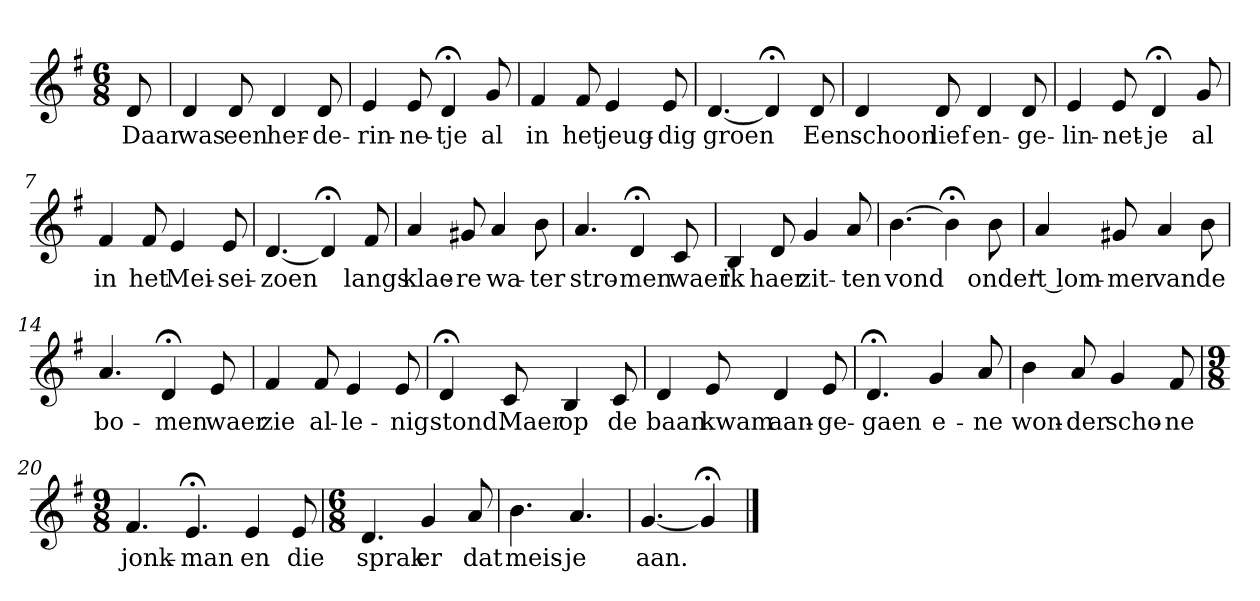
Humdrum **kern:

**kern	**text
*part1	*part1
*staff1	*staff1
*k[f#]	*
*G:	*
*M6/8	*
*MM120	*
=	=
8d	Daar
=1	=1
4d	was
8d	een
4d	her-
8d	-de-
=2	=2
4e	-rin-
8e	-ne-
4d;<	-tje
8g	al
=3	=3
4f#	in
8f#	het
4e	jeug-
8e	-dig
=4	=4
[4.d	groen
4d;<]	.
8d	Een
=5	=5
4d	schoon
8d	lief
4d	en-
8d	-ge-
=6	=6
4e	-lin-
8e	-net-
4d;<	-je
8g	al
=7	=7
4f#	in
8f#	het
4e	Mei-
8e	-sei-
=8	=8
[4.d	-zoen
4d;<]	.
8f#	langs
=9	=9
4a	klae-
8g#X	-re
4a	wa-
8b	-ter
=10	=10
4.a	stro-
4d;<	-men
8c	waer
=11	=11
4B	ik
8d	haer
4g	zit-
8a	-ten
=12	=12
[4.b	vond
4b;<]	.
8b	onder
=13	=13
4a	't lom-
8g#X	-mer
4a	van
8b	de
=14	=14
4.a	bo-
4d;<	-men
8e	waer
=15	=15
4f#	zie
8f#	al-
4e	-le-
8e	-nig
=16	=16
4d;<	stond.
8c	Maer
4B	op
8c	de
=17	=17
4d	baan
8e	kwam
4d	aan-
8e	-ge-
=18	=18
4.d;<	-gaen
4g	e-
8a	-ne
=19	=19
4b	won-
8a	-der
4g	scho-
8f#	-ne
=20	=20
*M9/8	*
4.f#	jonk-
4.e;<	-man
4e	en
8e	die
=21	=21
*M6/8	*
4.d	sprak
4g	er
8a	dat
=22	=22
4.b	meis-
4.a	-je
=23	=23
[4.g	aan.
4g;<]	.
==	==
*-	*-
